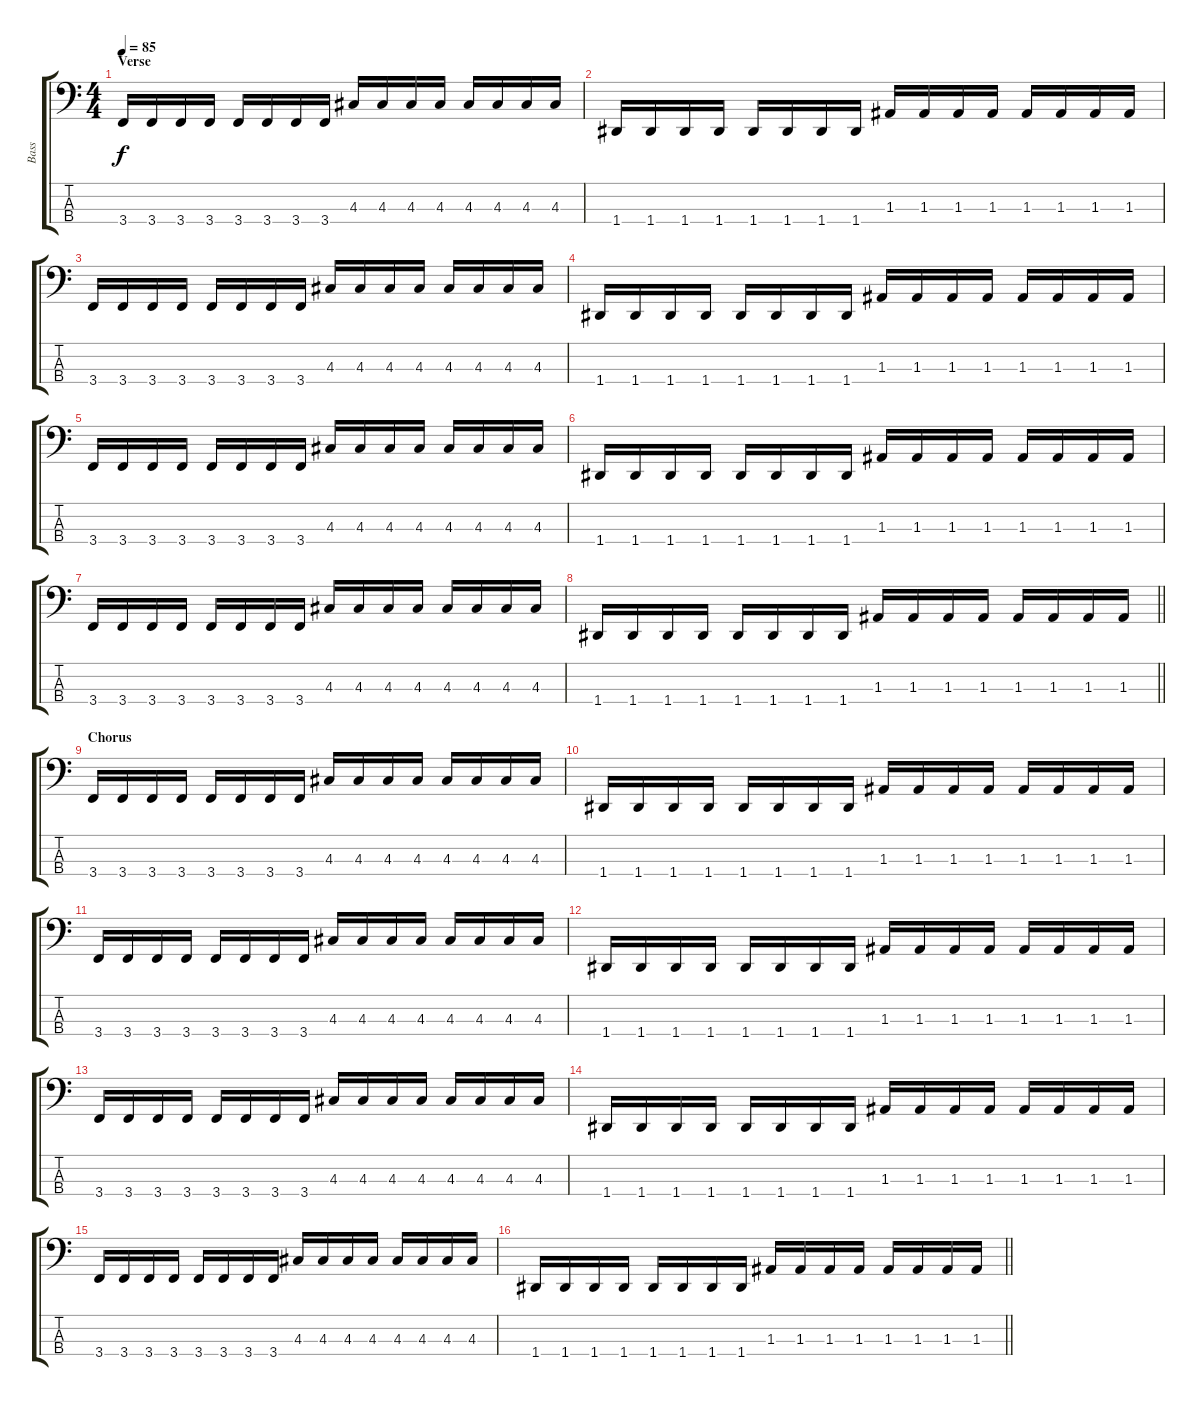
\track ("Bass" "Bass") {instrument electricbassfinger}
\staff {score tabs}
\tuning (G2 D2 A1 D1) {hide}
\ts (4 4)
\section ("" "Verse")
\tempo 85
\clef f4
\ks c
3.4.16{dy f} 3.4.16 3.4.16 3.4.16 3.4.16 3.4.16 3.4.16 3.4.16 4.3.16 4.3.16 4.3.16 4.3.16 4.3.16 4.3.16 4.3.16 4.3.16 |
1.4.16 1.4.16 1.4.16 1.4.16 1.4.16 1.4.16 1.4.16 1.4.16 1.3.16 1.3.16 1.3.16 1.3.16 1.3.16 1.3.16 1.3.16 1.3.16 |
3.4.16 3.4.16 3.4.16 3.4.16 3.4.16 3.4.16 3.4.16 3.4.16 4.3.16 4.3.16 4.3.16 4.3.16 4.3.16 4.3.16 4.3.16 4.3.16 |
1.4.16 1.4.16 1.4.16 1.4.16 1.4.16 1.4.16 1.4.16 1.4.16 1.3.16 1.3.16 1.3.16 1.3.16 1.3.16 1.3.16 1.3.16 1.3.16 |
3.4.16 3.4.16 3.4.16 3.4.16 3.4.16 3.4.16 3.4.16 3.4.16 4.3.16 4.3.16 4.3.16 4.3.16 4.3.16 4.3.16 4.3.16 4.3.16 |
1.4.16 1.4.16 1.4.16 1.4.16 1.4.16 1.4.16 1.4.16 1.4.16 1.3.16 1.3.16 1.3.16 1.3.16 1.3.16 1.3.16 1.3.16 1.3.16 |
3.4.16 3.4.16 3.4.16 3.4.16 3.4.16 3.4.16 3.4.16 3.4.16 4.3.16 4.3.16 4.3.16 4.3.16 4.3.16 4.3.16 4.3.16 4.3.16 |
\barLineRight lightlight
1.4.16 1.4.16 1.4.16 1.4.16 1.4.16 1.4.16 1.4.16 1.4.16 1.3.16 1.3.16 1.3.16 1.3.16 1.3.16 1.3.16 1.3.16 1.3.16 |
\section ("" "Chorus")
3.4.16 3.4.16 3.4.16 3.4.16 3.4.16 3.4.16 3.4.16 3.4.16 4.3.16 4.3.16 4.3.16 4.3.16 4.3.16 4.3.16 4.3.16 4.3.16 |
1.4.16 1.4.16 1.4.16 1.4.16 1.4.16 1.4.16 1.4.16 1.4.16 1.3.16 1.3.16 1.3.16 1.3.16 1.3.16 1.3.16 1.3.16 1.3.16 |
3.4.16 3.4.16 3.4.16 3.4.16 3.4.16 3.4.16 3.4.16 3.4.16 4.3.16 4.3.16 4.3.16 4.3.16 4.3.16 4.3.16 4.3.16 4.3.16 |
1.4.16 1.4.16 1.4.16 1.4.16 1.4.16 1.4.16 1.4.16 1.4.16 1.3.16 1.3.16 1.3.16 1.3.16 1.3.16 1.3.16 1.3.16 1.3.16 |
3.4.16 3.4.16 3.4.16 3.4.16 3.4.16 3.4.16 3.4.16 3.4.16 4.3.16 4.3.16 4.3.16 4.3.16 4.3.16 4.3.16 4.3.16 4.3.16 |
1.4.16 1.4.16 1.4.16 1.4.16 1.4.16 1.4.16 1.4.16 1.4.16 1.3.16 1.3.16 1.3.16 1.3.16 1.3.16 1.3.16 1.3.16 1.3.16 |
3.4.16 3.4.16 3.4.16 3.4.16 3.4.16 3.4.16 3.4.16 3.4.16 4.3.16 4.3.16 4.3.16 4.3.16 4.3.16 4.3.16 4.3.16 4.3.16 |
\barLineRight lightlight
1.4.16 1.4.16 1.4.16 1.4.16 1.4.16 1.4.16 1.4.16 1.4.16 1.3.16 1.3.16 1.3.16 1.3.16 1.3.16 1.3.16 1.3.16 1.3.16
